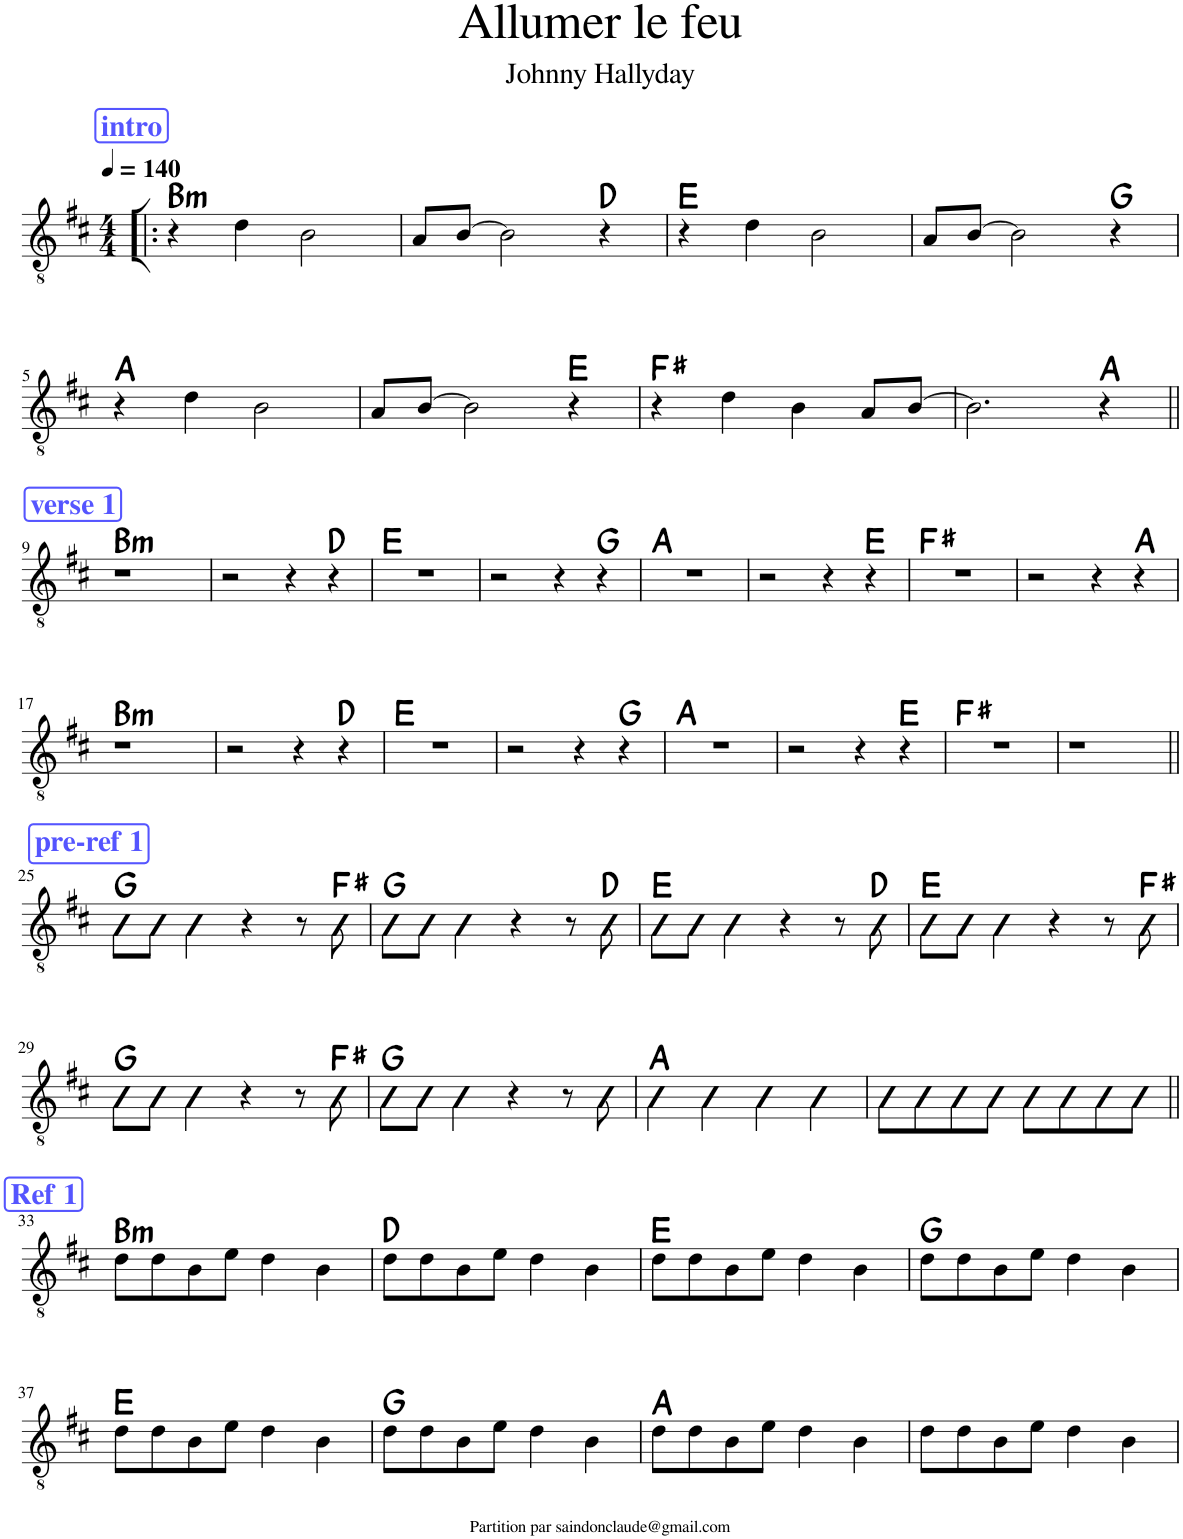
**kern	**harte
*part1	*part1
*staff1	*
*I"Classical Guitar	*
*I'Guit.	*
*clefGv2	*
*k[f#c#]	*
*M4/4	*
*MM140	*
!!LO:REH:place=s1:a:B:cj:color=#5555FF:fs=14:t=intro
=1!|:	=1!|:
!	!LO:H:kt=m
4r	B:min
4d\	.
2B\	.
=2	=2
8A/L	.
[8B/J	.
2B\]	.
4r	D:maj
=3	=3
4r	E:maj
4d\	.
2B\	.
=4	=4
8A/L	.
[8B/J	.
2B\]	.
4r	G:maj
!!LO:LB:g=z
=5	=5
4r	A:maj
4d\	.
2B\	.
=6	=6
8A/L	.
[8B/J	.
2B\]	.
4r	E:maj
=7	=7
4r	F#:maj
4d\	.
4B\	.
8A/L	.
[8B/J	.
=8	=8
2.B\]	.
4r	A:maj
!!LO:LB:g=z
!!LO:REH:place=s1:a:B:cj:color=#5555FF:fs=14:t=verse 1
=9||	=9||
!	!LO:H:kt=m
1r	B:min
=10	=10
2r	.
4r	.
4r	D:maj
=11	=11
1r	E:maj
=12	=12
2r	.
4r	.
4r	G:maj
=13	=13
1r	A:maj
=14	=14
2r	.
4r	.
4r	E:maj
=15	=15
1r	F#:maj
=16	=16
2r	.
4r	.
4r	A:maj
!!LO:LB:g=z
=17	=17
!	!LO:H:kt=m
1r	B:min
=18	=18
2r	.
4r	.
4r	D:maj
=19	=19
1r	E:maj
=20	=20
2r	.
4r	.
4r	G:maj
=21	=21
1r	A:maj
=22	=22
2r	.
4r	.
4r	E:maj
=23	=23
1r	F#:maj
=24	=24
1r	.
!!LO:LB:g=z
!!LO:REH:place=s1:a:B:cj:color=#5555FF:fs=14:t=pre-ref 1
=25||	=25||
8GG\L	G:maj
8GG\J	.
4GG\	.
4r	.
8r	.
8FF#\	F#:maj
=26	=26
8GG\L	G:maj
8GG\J	.
4GG\	.
4r	.
8r	.
8FF#\	D:maj
=27	=27
8GG\L	E:maj
8GG\J	.
4GG\	.
4r	.
8r	.
8FF#\	D:maj
=28	=28
8GG\L	E:maj
8GG\J	.
4GG\	.
4r	.
8r	.
8FF#\	F#:maj
!!LO:LB:g=z
=29	=29
8GG\L	G:maj
8GG\J	.
4GG\	.
4r	.
8r	.
8FF#\	F#:maj
=30	=30
8GG\L	G:maj
8GG\J	.
4GG\	.
4r	.
8r	.
8FF#\	.
=31	=31
4AA\	A:maj
4AA\	.
4AA\	.
4AA\	.
=32	=32
8AA\L	.
8AA\	.
8AA\	.
8AA\J	.
8AA\L	.
8AA\	.
8AA\	.
8AA\J	.
!!LO:LB:g=z
!!LO:REH:place=s1:a:B:cj:color=#5555FF:fs=14:t=Ref 1
=33||	=33||
!	!LO:H:kt=m
8d\L	B:min
8d\	.
8B\	.
8e\J	.
4d\	.
4B\	.
=34	=34
8d\L	D:maj
8d\	.
8B\	.
8e\J	.
4d\	.
4B\	.
=35	=35
8d\L	E:maj
8d\	.
8B\	.
8e\J	.
4d\	.
4B\	.
=36	=36
8d\L	G:maj
8d\	.
8B\	.
8e\J	.
4d\	.
4B\	.
!!LO:LB:g=z
=37	=37
8d\L	E:maj
8d\	.
8B\	.
8e\J	.
4d\	.
4B\	.
=38	=38
8d\L	G:maj
8d\	.
8B\	.
8e\J	.
4d\	.
4B\	.
=39	=39
8d\L	A:maj
8d\	.
8B\	.
8e\J	.
4d\	.
4B\	.
=40	=40
8d\L	.
8d\	.
8B\	.
8e\J	.
4d\	.
4B\	.
=	=
*-	*-
